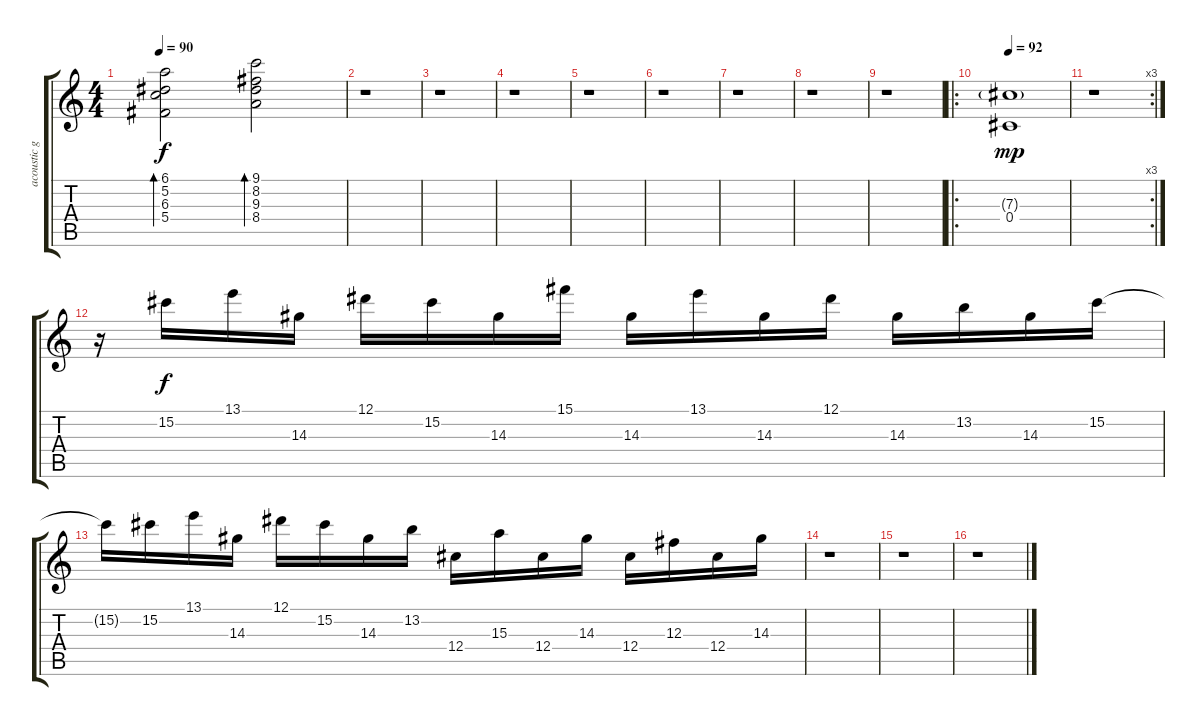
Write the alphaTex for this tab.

\track ("acoustic gtr 2" "acoustic g") {instrument acousticguitarsteel}
\staff {score tabs}
\tuning (Eb4 Bb3 Gb3 Db3 Ab2 Eb2) {hide}
\ts (4 4)
\tempo 90
\clef g2
\ks c
(6.1 5.2 6.3 5.4).2{bd 120 dy f} (9.1 8.2 9.3 8.4).2{bd 120} |
r.1 |
r.1 |
r.1 |
r.1 |
r.1 |
r.1 |
r.1 |
r.1 |
\ro
\tempo 92
(7.3{g} 0.4).1{dy mp} |
\rc 3
r.1 |
r.16 15.2.16{dy f} 13.1.16 14.3.16 12.1.16 15.2.16 14.3.16 15.1.16 14.3.16 13.1.16 14.3.16 12.1.16 14.3.16 13.2.16 14.3.16 15.2.16 |
15.2{t}.16 15.2.16 13.1.16 14.3.16 12.1.16 15.2.16 14.3.16 13.2.16 12.4.16 15.3.16 12.4.16 14.3.16 12.4.16 12.3.16 12.4.16 14.3.16 |
r.1 |
r.1 |
r.1
